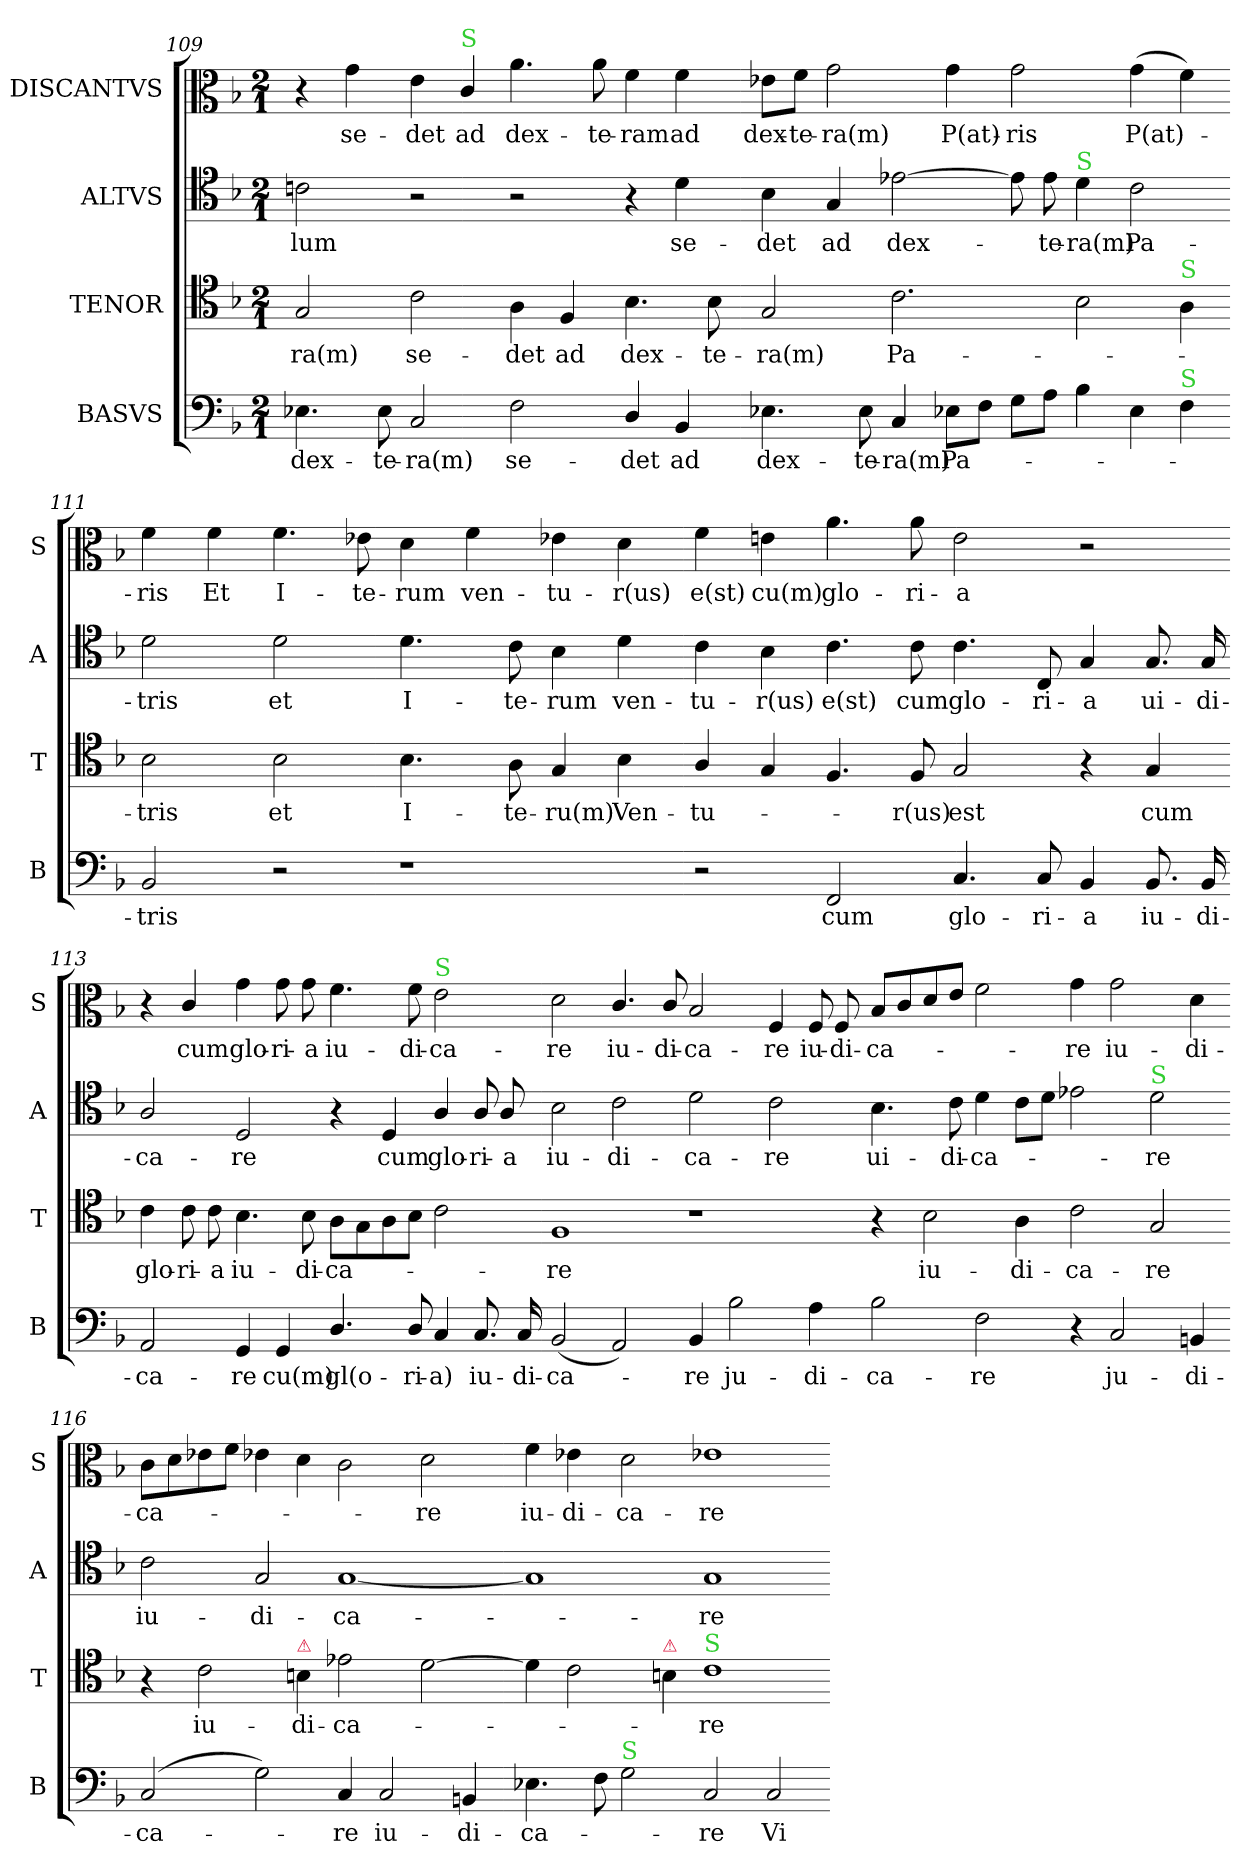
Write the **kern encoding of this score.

**kern	**text	**kern	**text	**kern	**text	**kern	**text
*part4	*part4	*part3	*part3	*part2	*part2	*part1	*part1
*staff4	*staff4	*staff3	*staff3	*staff2	*staff2	*staff1	*staff1
*I"BASVS	*	*I"TENOR	*	*I"ALTVS	*	*I"DISCANTVS	*
*I'B	*	*I'T	*	*I'A	*	*I'S	*
*clefF4	*	*clefC4	*	*clefC4	*	*clefC3	*
*k[b-]	*	*k[b-]	*	*k[b-]	*	*k[b-]	*
*F:ion	*	*F:ion	*	*F:ion	*	*F:ion	*
*M2/1	*	*M2/1	*	*M2/1	*	*M2/1	*
=109	=109	=109	=109	=109	=109	=109	=109
4.E-X\	dex-	2G/	-ra(m)	2cn\	-lum	4r	.
.	.	.	.	.	.	4g\	se-
8E-\	-te-	.	.	.	.	.	.
!	!	!	!LO:LY:i	!	!	!	!
2C/	-ra(m)	2c\	se-	2r	.	4e\	-det
!	!	!	!	!	!	!LO:TX:a:color=limegreen:t=S	!
.	.	.	.	.	.	4c/	ad
!	!LO:LY:i	!	!LO:LY:i	!	!	!	!
2F\	se-	4A\	-det	2r	.	4.a\	dex-
!	!	!	!LO:LY:i	!	!	!	!
.	.	4F/	ad	.	.	.	.
.	.	.	.	.	.	8a\	-te-
!	!LO:LY:i	!	!LO:LY:i	!	!	!	!
4D/	-det	4.B-\	dex-	4r	.	4f\	-ram
!	!LO:LY:i	!	!	!	!	!	!
4BB-/	ad	.	.	4d\	se-	4f\	ad
!	!	!	!LO:LY:i	!	!	!	!
.	.	8B-\	-te-	.	.	.	.
=110-	=110-	=110-	=110-	=110-	=110-	=110-	=110-
!	!LO:LY:i	!	!LO:LY:i	!	!	!	!
4.E-X\	dex-	2G/	-ra(m)	4B-\	-det	8e-X\L	dex-
.	.	.	.	.	.	8f\J	te-
.	.	.	.	4G/	ad	2g\	-ra(m)
!	!LO:LY:i	!	!	!	!	!	!
8E-\	-te-	.	.	.	.	.	.
!	!LO:LY:i	!	!	!	!	!	!
4C/	-ra(m)	2.c\	Pa-	[2e-X\	dex-	.	.
8E-X\L	Pa-	.	.	.	.	4g\	P(at)-
8F\J	.	.	.	.	.	.	.
8G\L	.	.	.	8e-]	.	2g\	-ris
8A\J	.	.	.	8e-\	-te-	.	.
!	!	!	!	!LO:TX:a:color=limegreen:t=S	!	!	!
4B-\	.	2B-\	.	4d\	-ra(m)	.	.
!	!	!	!	!	!	!	!LO:LY:i
4E-\	.	.	.	2c\	Pa-	(4g\	P(at)-
!	!	!LO:TX:a:color=limegreen:t=S	!	!	!	!	!
!LO:TX:a:color=limegreen:t=S	!	!	!	!	!	!	!
4F\	.	4A\	.	.	.	4f\)	.
=111-	=111-	=111-	=111-	=111-	=111-	=111-	=111-
!	!	!	!	!	!	!	!LO:LY:i
2BB-/	-tris	2B-\	-tris	2d\	-tris	4f\	-ris
.	.	.	.	.	.	4f\	Et
2r	.	2B-\	et	2d\	et	4.f\	I-
.	.	.	.	.	.	8e-X\	-te-
1r	.	4.B-\	I-	4.d\	I-	4d\	-rum
.	.	.	.	.	.	4f\	ven-
.	.	8A\	-te-	8c\	-te-	.	.
.	.	4G/	-ru(m)	4B-\	-rum	4e-X\	-tu-
.	.	4B-\	Ven-	4d\	ven-	4d\	-r(us)
=112-	=112-	=112-	=112-	=112-	=112-	=112-	=112-
2r	.	4A/	-tu-	4c\	-tu-	4f\	e(st)
.	.	4G/	.	4B-\	-r(us)	4en\	cu(m)
2FF/	cum	4.F/	.	4.c\	e(st)	4.a\	glo-
.	.	8F/	-r(us)	8c\	cum	8a\	-ri-
4.C/	glo-	2G/	est	4.c\	glo-	2e\	-a
8C/	-ri-	.	.	8C/	-ri-	.	.
4BB-/	-a	4r	.	4G/	-a	2r	.
8.BB-/	iu-	4G/	cum	8.G/	ui-	.	.
16BB-/	-di-	.	.	16G/	-di-	.	.
=113-	=113-	=113-	=113-	=113-	=113-	=113-	=113-
2AA/	-ca-	4c\	glo-	2A/	-ca-	4r	.
.	.	8c\	-ri-	.	.	4c/	cum
.	.	8c\	-a	.	.	.	.
4GG/	-re	4.B-\	iu-	2D/	-re	4g\	glo-
4GG/	cu(m)	.	.	.	.	8g\	-ri-
.	.	8B-\	-di-	.	.	8g\	-a
4.D/	gl(o-	8A\L	-ca-	4r	.	4.f\	iu-
.	.	8G\	.	.	.	.	.
.	.	8A\	.	4D/	cum	.	.
8D/	-ri-	8B-\J	.	.	.	8f\	-di-
!	!	!	!	!	!	!LO:TX:a:color=limegreen:t=S	!
4C/	-a)	2c\	.	4A/	glo-	2e\	-ca-
8.C/	iu-	.	.	8A/	-ri-	.	.
.	.	.	.	8A/	-a	.	.
16C/	-di-	.	.	.	.	.	.
=114-	=114-	=114-	=114-	=114-	=114-	=114-	=114-
(2BB-/	-ca-	1F	-re	2B-\	iu-	2d\	-re
2AA/)	.	.	.	2c\	-di-	4.c/	iu-
.	.	.	.	.	.	8c/	-di-
4BB-/	-re	1r	.	2d\	-ca-	2B-/	-ca-
2B-\	ju-	.	.	.	.	.	.
.	.	.	.	2c\	-re	4F/	-re
4A\	-di-	.	.	.	.	8F/	iu-
.	.	.	.	.	.	8F/	-di-
=115-	=115-	=115-	=115-	=115-	=115-	=115-	=115-
2B-\	-ca-	4r	.	4.B-\	ui-	8B-/L	-ca-
.	.	.	.	.	.	8c/	.
.	.	2B-\	iu-	.	.	8d/	.
.	.	.	.	8c\	-di-	8e/J	.
2F\	-re	.	.	4d\	-ca-	2f\	.
.	.	4A\	-di-	8c\L	.	.	.
.	.	.	.	8d\J	.	.	.
4r	.	2c\	-ca-	2e-X\	.	4g\	-re
!	!LO:LY:i	!	!	!	!	!	!
2C/	ju-	.	.	.	.	2g\	iu-
!	!	!	!	!LO:TX:a:color=limegreen:t=S	!	!	!
.	.	2G/	-re	2d\	-re	.	.
!	!LO:LY:i	!	!	!	!	!	!
4BBn/	-di-	.	.	.	.	4d\	-di-
=116-	=116-	=116-	=116-	=116-	=116-	=116-	=116-
!	!LO:LY:i	!	!	!	!	!	!
(2C/	-ca-	4r	.	2c\	iu-	8c\L	-ca-
.	.	.	.	.	.	8d\	.
.	.	2c\	iu-	.	.	8e-X\	.
.	.	.	.	.	.	8f\J	.
2G\)	.	.	.	2G/	-di-	4e-X\	.
!	!	!LO:TX:a:color=crimson:t=⚠	!	!	!	!	!
.	.	4Bn\	-di-	.	.	4d\	.
!	!LO:LY:i	!	!	!	!	!	!
4C/	-re	2e-X\	-ca-	[1G	-ca-	2c\	.
2C/	iu-	.	.	.	.	.	.
.	.	[2d\	.	.	.	2d\	-re
4BBn/	-di-	.	.	.	.	.	.
=117-	=117-	=117-	=117-	=117-	=117-	=117-	=117-
4.E-X\	-ca-	4d\]	.	1G]	.	4f\	iu-
.	.	2c\	.	.	.	4e-X\	-di-
8F\	.	.	.	.	.	.	.
!LO:TX:a:color=limegreen:t=S	!	!	!	!	!	!	!
2G\	.	.	.	.	.	2d\	-ca-
!	!	!LO:TX:a:color=crimson:t=⚠	!	!	!	!	!
.	.	4Bn\	.	.	.	.	.
!	!	!LO:TX:a:color=limegreen:t=S	!	!	!	!	!
2C/	-re	1c	-re	1G	-re	1e-X	-re
2C/	Vi-	.	.	.	.	.	.
=-	=-	=-	=-	=-	=-	=-	=-
*-	*-	*-	*-	*-	*-	*-	*-
